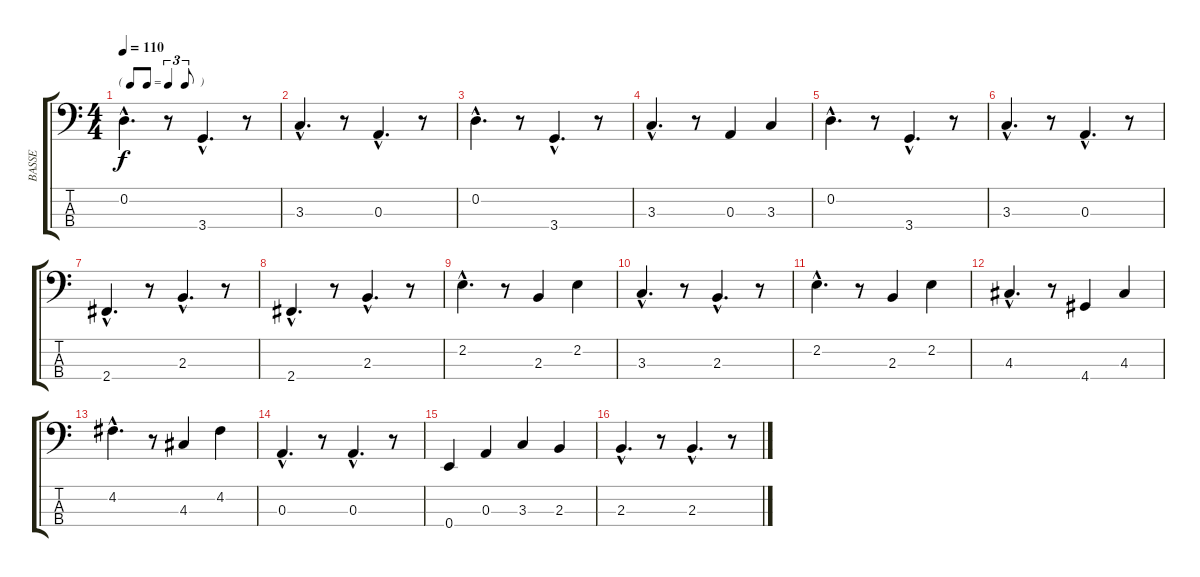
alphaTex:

\track ("BASSE" "BASSE") {instrument acousticbass}
\staff {score tabs}
\tuning (G2 D2 A1 E1) {hide}
\ts (4 4)
\tf triplet8th
\tempo 110
\clef f4
\ks c
0.2{hac}.4{d dy f} r.8 3.4{hac}.4{d} r.8 |
3.3{hac}.4{d} r.8 0.3{hac}.4{d} r.8 |
0.2{hac}.4{d} r.8 3.4{hac}.4{d} r.8 |
3.3{hac}.4{d} r.8 0.3.4 3.3.4 |
0.2{hac}.4{d} r.8 3.4{hac}.4{d} r.8 |
3.3{hac}.4{d} r.8 0.3{hac}.4{d} r.8 |
2.4{hac}.4{d} r.8 2.3{hac}.4{d} r.8 |
2.4{hac}.4{d} r.8 2.3{hac}.4{d} r.8 |
2.2{hac}.4{d} r.8 2.3.4 2.2.4 |
3.3{hac}.4{d} r.8 2.3{hac}.4{d} r.8 |
2.2{hac}.4{d} r.8 2.3.4 2.2.4 |
4.3{hac}.4{d} r.8 4.4.4 4.3.4 |
4.2{hac}.4{d} r.8 4.3.4 4.2.4 |
0.3{hac}.4{d} r.8 0.3{hac}.4{d} r.8 |
0.4.4 0.3.4 3.3.4 2.3.4 |
2.3{hac}.4{d} r.8 2.3{hac}.4{d} r.8
